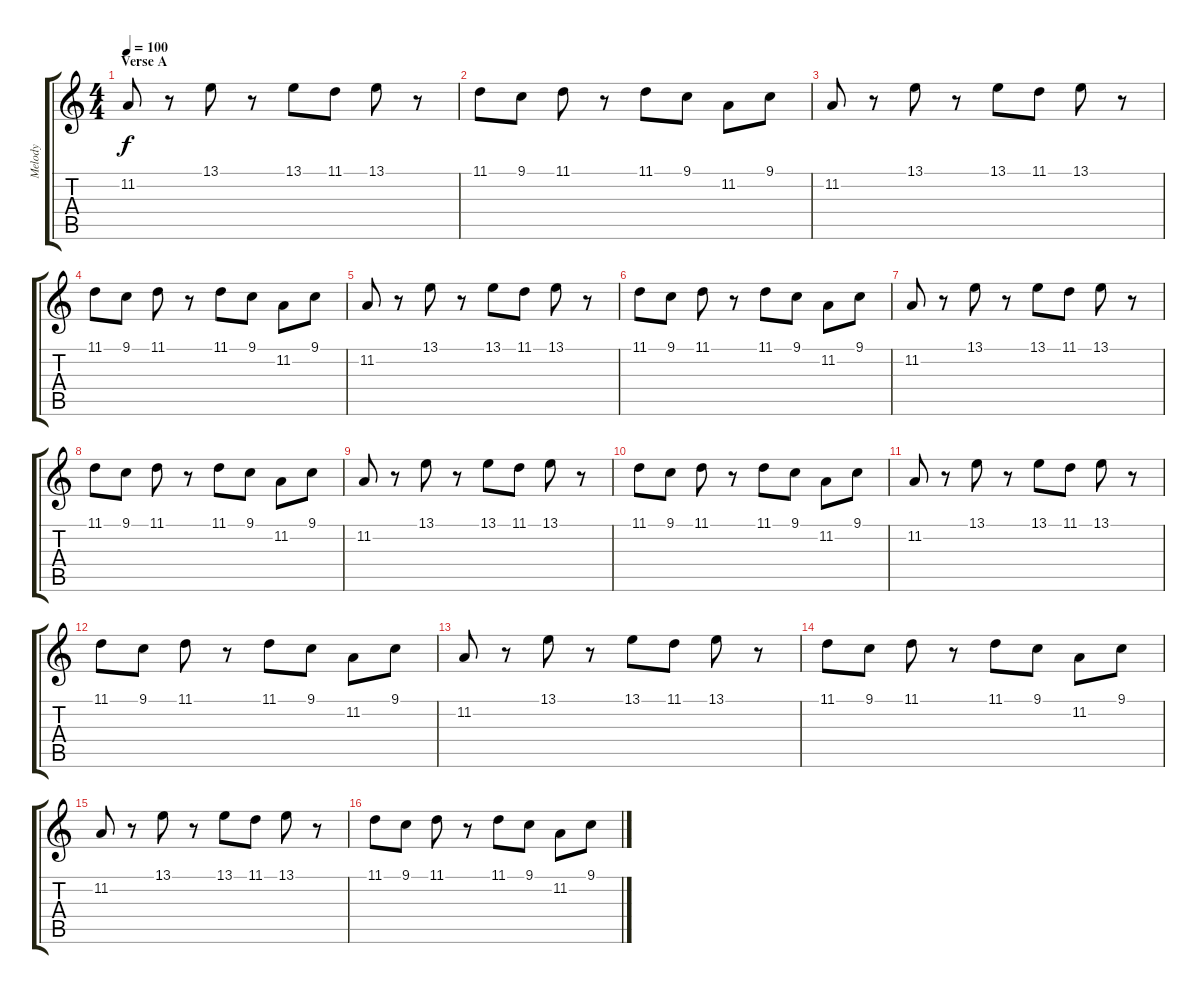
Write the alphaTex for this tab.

\track ("Melody" "Melody") {instrument lead2sawtooth}
\staff {score tabs}
\tuning (Eb4 Bb3 Gb3 Db3 Ab2 Eb2) {hide}
\ts (4 4)
\section ("" "Verse A")
\tempo 100
\clef g2
\ks c
11.2.8{dy f} r.8 13.1.8 r.8 13.1.8 11.1.8 13.1.8 r.8 |
11.1.8 9.1.8 11.1.8 r.8 11.1.8 9.1.8 11.2.8 9.1.8 |
11.2.8 r.8 13.1.8 r.8 13.1.8 11.1.8 13.1.8 r.8 |
11.1.8 9.1.8 11.1.8 r.8 11.1.8 9.1.8 11.2.8 9.1.8 |
11.2.8 r.8 13.1.8 r.8 13.1.8 11.1.8 13.1.8 r.8 |
11.1.8 9.1.8 11.1.8 r.8 11.1.8 9.1.8 11.2.8 9.1.8 |
11.2.8 r.8 13.1.8 r.8 13.1.8 11.1.8 13.1.8 r.8 |
11.1.8 9.1.8 11.1.8 r.8 11.1.8 9.1.8 11.2.8 9.1.8 |
11.2.8 r.8 13.1.8 r.8 13.1.8 11.1.8 13.1.8 r.8 |
11.1.8 9.1.8 11.1.8 r.8 11.1.8 9.1.8 11.2.8 9.1.8 |
11.2.8 r.8 13.1.8 r.8 13.1.8 11.1.8 13.1.8 r.8 |
11.1.8 9.1.8 11.1.8 r.8 11.1.8 9.1.8 11.2.8 9.1.8 |
11.2.8 r.8 13.1.8 r.8 13.1.8 11.1.8 13.1.8 r.8 |
11.1.8 9.1.8 11.1.8 r.8 11.1.8 9.1.8 11.2.8 9.1.8 |
11.2.8 r.8 13.1.8 r.8 13.1.8 11.1.8 13.1.8 r.8 |
11.1.8 9.1.8 11.1.8 r.8 11.1.8 9.1.8 11.2.8 9.1.8
